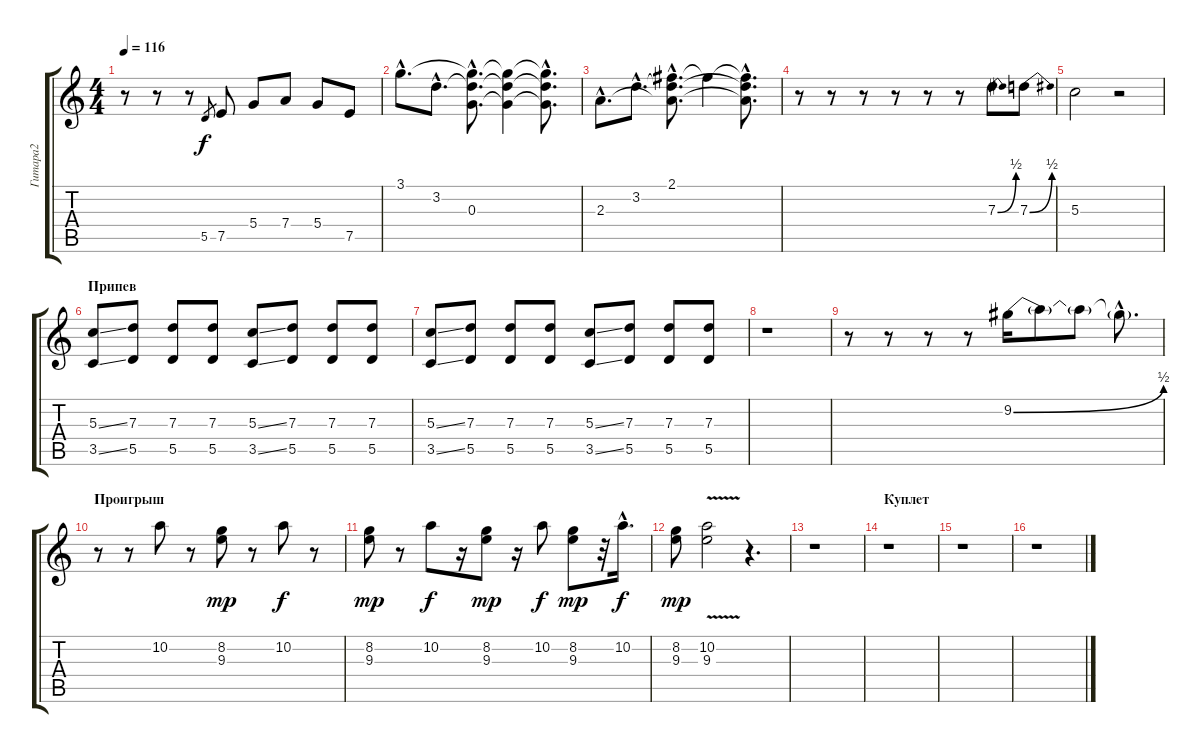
\track ("Гитара2" "Гитара2") {instrument distortionguitar}
\staff {score tabs}
\tuning (E4 B3 G3 D3 A2 E2) {hide}
\ts (4 4)
\tempo 116
\clef g2
\ks c
r.8{dy f} r.8 r.8 5.5.8{gr} 7.5.8 5.4.8 7.4.8 5.4.8 7.5.8 |
3.1{hac}.8{d} 3.2{hac}.8{d} (3.1{hac t} 3.2{hac t} 0.3{hac}).8{d} (3.1{t} 3.2{t} 0.3{t}).4 (3.1{hac t} 3.2{hac t} 0.3{hac t}).8{d} |
2.3{hac}.8{d} 3.2{hac}.8{d} (2.1{hac} 3.2{hac t} 2.3{hac t}).8{d} 2.1{t}.4 (2.1{hac t} 3.2{hac t} 2.3{hac t}).8{d} |
r.8 r.8 r.8 r.8 r.8 r.8 7.3{be (bend 0 0 60 2)}.8 7.3{be (bend 0 0 60 2)}.8 |
5.3.2 r.2 |
\section ("" "Припев")
(5.3{ss} 3.5{ss}).8{volume 13 balance 13} (7.3 5.5).8 (7.3 5.5).8 (7.3 5.5).8 (5.3{ss} 3.5{ss}).8 (7.3 5.5).8 (7.3 5.5).8 (7.3 5.5).8 |
(5.3{ss} 3.5{ss}).8 (7.3 5.5).8 (7.3 5.5).8 (7.3 5.5).8 (5.3{ss} 3.5{ss}).8 (7.3 5.5).8 (7.3 5.5).8 (7.3 5.5).8 |
r.1 |
r.8 r.8 r.8 r.8 9.2{be (bend 0 0 60 2)}.16{volume 10 balance 8} 9.2{t}.8 9.2{t}.8 9.2{hac t}.8{d} |
\section ("" "Проигрыш")
r.8 r.8 10.2.8 r.8 (8.2 9.3).8{dy mp} r.8 10.2.8{dy f} r.8 |
(8.2 9.3).8{dy mp} r.8 10.2.8{dy f} r.16 (8.2 9.3).8{dy mp} r.16 10.2.8{dy f} (8.2 9.3).8{dy mp} r.32 10.2{hac}.16{d dy f} |
(8.2 9.3).8{dy mp} (10.2{v} 9.3).2 r.4{d} |
r.1 |
\section ("" "Куплет")
r.1 |
r.1 |
r.1
